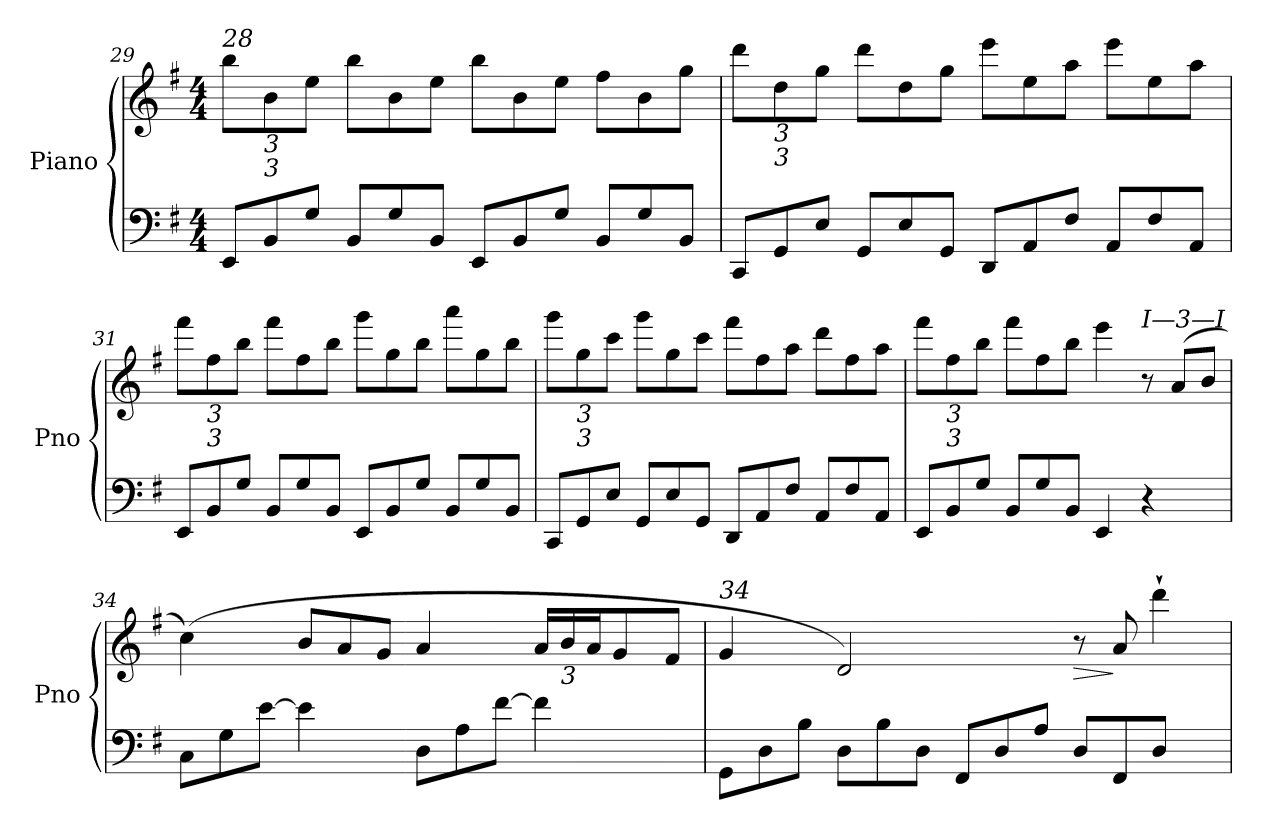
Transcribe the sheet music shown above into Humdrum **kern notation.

**kern	**kern	**dynam
*part1	*part1	*part1
*staff2	*staff1	*staff1/2
*I"Piano	*	*
*I'Pno	*	*
!!LO:LB:g=z
*clefF4	*clefG2	*
*k[f#]	*k[f#]	*
*M4/4	*M4/4	*
=29	=29	=29
!	!LO:TX:a:i:t=28	!
8EE/L	8bb\L	.
!	!LO:TX:b:i:t=3	!
!	!LO:TX:b:i:t=3	!
8BB/	8b\	.
8G/J	8ee\J	.
8BB/L	8bb\L	.
8G/	8b\	.
8BB/J	8ee\J	.
8EE/L	8bb\L	.
8BB/	8b\	.
8G/J	8ee\J	.
8BB/L	8ff#\L	.
8G/	8b\	.
8BB/J	8gg\J	.
=30	=30	=30
8CC/L	8ddd\L	.
!	!LO:TX:b:i:t=3	!
!	!LO:TX:b:i:t=3	!
8GG/	8dd\	.
8E/J	8gg\J	.
8GG/L	8ddd\L	.
8E/	8dd\	.
8GG/J	8gg\J	.
8DD/L	8eee\L	.
8AA/	8ee\	.
8F#/J	8aa\J	.
8AA/L	8eee\L	.
8F#/	8ee\	.
8AA/J	8aa\J	.
=31	=31	=31
8EE/L	8fff#\L	.
!	!LO:TX:b:i:t=3	!
!	!LO:TX:b:i:t=3	!
8BB/	8ff#\	.
8G/J	8bb\J	.
8BB/L	8fff#\L	.
8G/	8ff#\	.
8BB/J	8bb\J	.
8EE/L	8ggg\L	.
8BB/	8gg\	.
8G/J	8bb\J	.
8BB/L	8aaa\L	.
8G/	8gg\	.
8BB/J	8bb\J	.
!!LO:LB:g=z
=32	=32	=32
8CC/L	8ggg\L	.
!	!LO:TX:b:i:t=3	!
!	!LO:TX:b:i:t=3	!
8GG/	8gg\	.
8E/J	8ccc\J	.
8GG/L	8ggg\L	.
8E/	8gg\	.
8GG/J	8ccc\J	.
8DD/L	8fff#\L	.
8AA/	8ff#\	.
8F#/J	8aa\J	.
8AA/L	8ddd\L	.
8F#/	8ff#\	.
8AA/J	8aa\J	.
=33	=33	=33
8EE/L	8fff#\L	.
!	!LO:TX:b:i:t=3	!
!	!LO:TX:b:i:t=3	!
8BB/	8ff#\	.
8G/J	8bb\J	.
8BB/L	8fff#\L	.
8G/	8ff#\	.
8BB/J	8bb\J	.
4EE/	4eee\	.
!	!LO:TX:a:i:t=I—3—I	!
4r	8r	.
.	(8a/L	.
8ryy	8b/J	.
=34	=34	=34
8C\L	(4cc\)	.
8G\	.	.
[8e\J	8ryy	.
4e\]	8b/L	.
.	8a/	.
8ryy	8g/J	.
8D\L	4a/	.
8A\	.	.
[8f#\J	8ryy	.
4f#\]	16a/LL	.
!	!LO:TX:b:i:t=3	!
.	16b/	.
.	16a/J	.
.	8g/	.
8.ryy	.	.
.	8f#/J	.
!!LO:LB:g=z
=35	=35	=35
!	!LO:TX:a:i:t=34	!
8GG\L	4g/	.
8D\	.	.
8B\J	8ryy	.
8D\L	2d/)	.
8B\	.	.
8D\J	.	.
8FF#/L	.	.
8D/	4ryy	.
8A/J	.	.
!	!	!LO:HP:b
8D/L	8r	>
8FF#/	8a/	]
8D/J	4ddd`\	.
8ryy	.	.
=	=	=
*-	*-	*-
